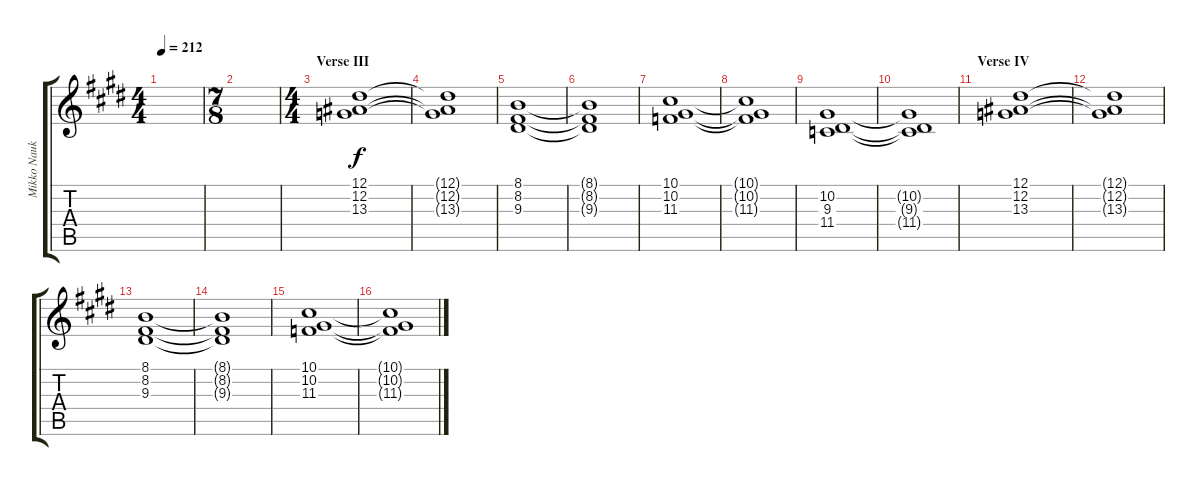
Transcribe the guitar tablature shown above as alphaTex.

\track ("Mikko Naukkarinen - Keyboards" "Mikko Nauk") {instrument lead1square}
\staff {score tabs}
\tuning (Eb4 Bb3 Gb3 Db3 Ab2 Eb2) {hide}
\ts (4 4)
\tempo 212
\clef g2
\ks c#minor
|
\ts (7 8)
|
\ts (4 4)
\section ("" "Verse III")
(12.1 12.2 13.3).1{volume 9 balance 8 instrument stringensemble1} |
(12.1{t} 12.2{t} 13.3{t}).1 |
(8.1 8.2 9.3).1 |
(8.1{t} 8.2{t} 9.3{t}).1 |
(10.1 10.2 11.3).1 |
(10.1{t} 10.2{t} 11.3{t}).1 |
(10.2 9.3 11.4).1 |
(10.2{t} 9.3{t} 11.4{t}).1 |
\section ("" "Verse IV")
(12.1 12.2 13.3).1{volume 8 instrument stringensemble1} |
(12.1{t} 12.2{t} 13.3{t}).1 |
(8.1 8.2 9.3).1 |
(8.1{t} 8.2{t} 9.3{t}).1 |
(10.1 10.2 11.3).1 |
(10.1{t} 10.2{t} 11.3{t}).1
